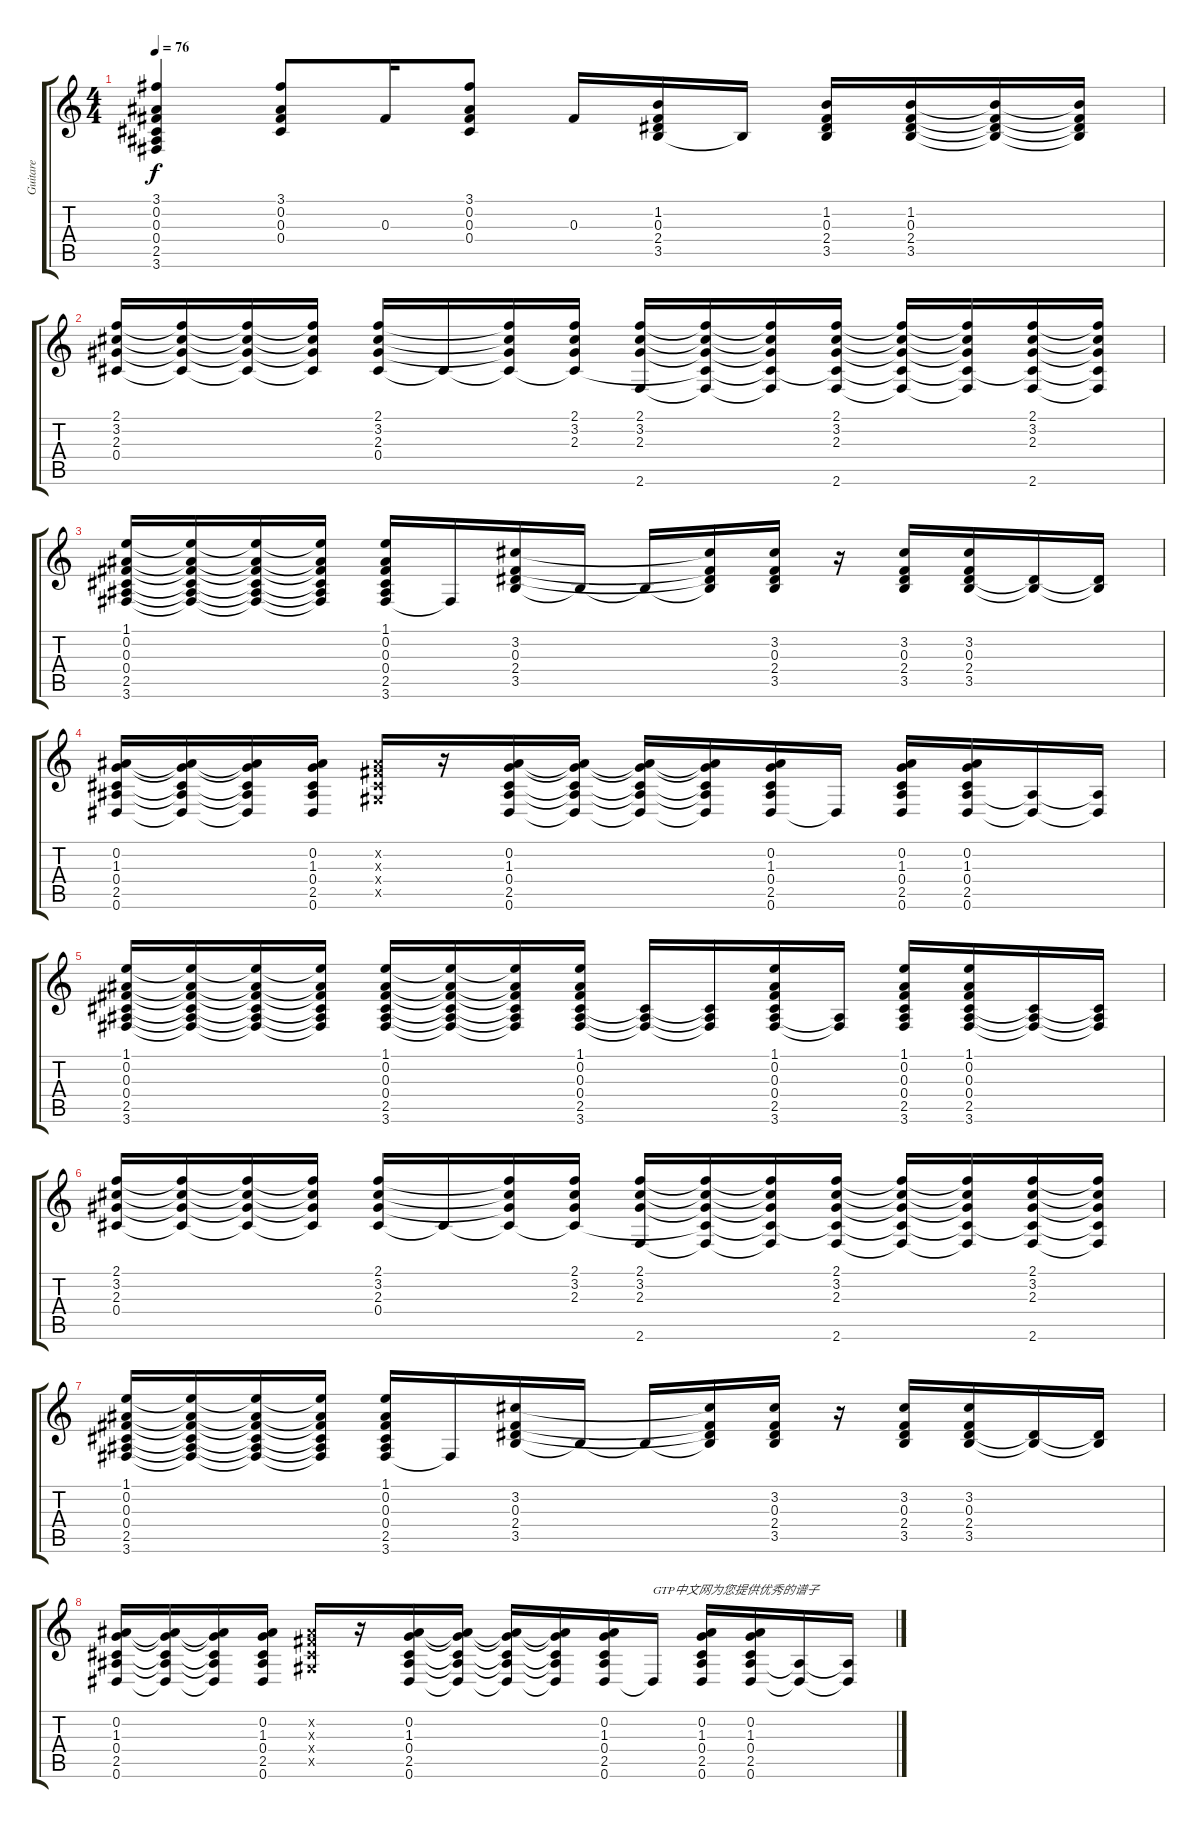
\track ("Guitare" "Guitare") {instrument acousticguitarnylon}
\staff {score tabs}
\tuning (Eb4 Bb3 Gb3 Db3 Ab2 Eb2) {hide}
\ts (4 4)
\tempo 76
\clef g2
\ks c
(3.1{t} 0.2{t} 0.3{t} 0.4{t} 2.5{t} 3.6{t}).4{dy f} (3.1 0.2 0.3 0.4).8 0.3.16 (3.1 0.2 0.3 0.4).8 0.3.16 (1.2 0.3 2.4 3.5).16 3.5{t}.16 (1.2 0.3 2.4 3.5).16 (1.2 0.3 2.4 3.5).16 (1.2{t} 0.3{t} 2.4{t} 3.5{t}).16 (1.2{t} 0.3{t} 2.4{t} 3.5{t}).16 |
(2.1 3.2 2.3 0.4).16 (2.1{t} 3.2{t} 2.3{t} 0.4{t}).16 (2.1{t} 3.2{t} 2.3{t} 0.4{t}).16 (2.1{t} 3.2{t} 2.3{t} 0.4{t}).16 (2.1 3.2 2.3 0.4).16 0.4{t}.16 (2.1{t} 3.2{t} 2.3{t} 0.4{t}).16 (2.1 3.2 2.3 0.4{t}).16 (2.1 3.2 2.3 2.6).16 (2.1{t} 3.2{t} 2.3{t} 0.4{t} 2.6{t}).16 (2.1{t} 3.2{t} 2.3{t} 0.4{t} 2.6{t}).16 (2.1 3.2 2.3 0.4{t} 2.6).16 (2.1{t} 3.2{t} 2.3{t} 0.4{t} 2.6{t}).16 (2.1{t} 3.2{t} 2.3{t} 0.4{t} 2.6{t}).16 (2.1 3.2 2.3 0.4{t} 2.6).16 (2.1{t} 3.2{t} 2.3{t} 0.4{t} 2.6{t}).16 |
(1.1 0.2 0.3 0.4 2.5 3.6).16 (1.1{t} 0.2{t} 0.3{t} 0.4{t} 2.5{t} 3.6{t}).16 (1.1{t} 0.2{t} 0.3{t} 0.4{t} 2.5{t} 3.6{t}).16 (1.1{t} 0.2{t} 0.3{t} 0.4{t} 2.5{t} 3.6{t}).16 (1.1 0.2 0.3 0.4 2.5 3.6).16 3.6{t}.16 (3.2 0.3 2.4 3.5).16 3.5{t}.16 3.5{t}.16 (3.2{t} 0.3{t} 2.4{t} 3.5{t}).16 (3.2 0.3 2.4 3.5).16 r.16 (3.2 0.3 2.4 3.5).16 (3.2 0.3 2.4 3.5).16 (2.4{t} 3.5{t}).16 (2.4{t} 3.5{t}).16 |
(0.2 1.3 0.4 2.5 0.6).16 (0.2{t} 1.3{t} 0.4{t} 2.5{t} 0.6{t}).16 (0.2{t} 1.3{t} 0.4{t} 2.5{t} 0.6{t}).16 (0.2 1.3 0.4 2.5 0.6).16 (0.2{x} 0.3{x} 0.4{x} 0.5{x}).16 r.16 (0.2 1.3 0.4 2.5 0.6).16 (0.2{t} 1.3{t} 0.4{t} 2.5{t} 0.6{t}).16 (0.2{t} 1.3{t} 0.4{t} 2.5{t} 0.6{t}).16 (0.2{t} 1.3{t} 0.4{t} 2.5{t} 0.6{t}).16 (0.2 1.3 0.4 2.5 0.6).16 0.6{t}.16 (0.2 1.3 0.4 2.5 0.6).16 (0.2 1.3 0.4 2.5 0.6).16 (2.5{t} 0.6{t}).16 (2.5{t} 0.6{t}).16 |
(1.1 0.2 0.3 0.4 2.5 3.6).16 (1.1{t} 0.2{t} 0.3{t} 0.4{t} 2.5{t} 3.6{t}).16 (1.1{t} 0.2{t} 0.3{t} 0.4{t} 2.5{t} 3.6{t}).16 (1.1{t} 0.2{t} 0.3{t} 0.4{t} 2.5{t} 3.6{t}).16 (1.1 0.2 0.3 0.4 2.5 3.6).16 (1.1{t} 0.2{t} 0.3{t} 0.4{t} 2.5{t} 3.6{t}).16 (1.1{t} 0.2{t} 0.3{t} 0.4{t} 2.5{t} 3.6{t}).16 (1.1 0.2 0.3 0.4 2.5 3.6).16 (0.4{t} 2.5{t} 3.6{t}).16 (0.4{t} 2.5{t} 3.6{t}).16 (1.1 0.2 0.3 0.4 2.5 3.6).16 (2.5{t} 3.6{t}).16 (1.1 0.2 0.3 0.4 2.5 3.6).16 (1.1 0.2 0.3 0.4 2.5 3.6).16 (0.4{t} 2.5{t} 3.6{t}).16 (0.4{t} 2.5{t} 3.6{t}).16 |
(2.1 3.2 2.3 0.4).16 (2.1{t} 3.2{t} 2.3{t} 0.4{t}).16 (2.1{t} 3.2{t} 2.3{t} 0.4{t}).16 (2.1{t} 3.2{t} 2.3{t} 0.4{t}).16 (2.1 3.2 2.3 0.4).16 0.4{t}.16 (2.1{t} 3.2{t} 2.3{t} 0.4{t}).16 (2.1 3.2 2.3 0.4{t}).16 (2.1 3.2 2.3 2.6).16 (2.1{t} 3.2{t} 2.3{t} 0.4{t} 2.6{t}).16 (2.1{t} 3.2{t} 2.3{t} 0.4{t} 2.6{t}).16 (2.1 3.2 2.3 0.4{t} 2.6).16 (2.1{t} 3.2{t} 2.3{t} 0.4{t} 2.6{t}).16 (2.1{t} 3.2{t} 2.3{t} 0.4{t} 2.6{t}).16 (2.1 3.2 2.3 0.4{t} 2.6).16 (2.1{t} 3.2{t} 2.3{t} 0.4{t} 2.6{t}).16 |
(1.1 0.2 0.3 0.4 2.5 3.6).16 (1.1{t} 0.2{t} 0.3{t} 0.4{t} 2.5{t} 3.6{t}).16 (1.1{t} 0.2{t} 0.3{t} 0.4{t} 2.5{t} 3.6{t}).16 (1.1{t} 0.2{t} 0.3{t} 0.4{t} 2.5{t} 3.6{t}).16 (1.1 0.2 0.3 0.4 2.5 3.6).16 3.6{t}.16 (3.2 0.3 2.4 3.5).16 3.5{t}.16 3.5{t}.16 (3.2{t} 0.3{t} 2.4{t} 3.5{t}).16 (3.2 0.3 2.4 3.5).16 r.16 (3.2 0.3 2.4 3.5).16 (3.2 0.3 2.4 3.5).16 (2.4{t} 3.5{t}).16 (2.4{t} 3.5{t}).16 |
(0.2 1.3 0.4 2.5 0.6).16 (0.2{t} 1.3{t} 0.4{t} 2.5{t} 0.6{t}).16 (0.2{t} 1.3{t} 0.4{t} 2.5{t} 0.6{t}).16 (0.2 1.3 0.4 2.5 0.6).16 (0.2{x} 0.3{x} 0.4{x} 0.5{x}).16 r.16 (0.2 1.3 0.4 2.5 0.6).16 (0.2{t} 1.3{t} 0.4{t} 2.5{t} 0.6{t}).16 (0.2{t} 1.3{t} 0.4{t} 2.5{t} 0.6{t}).16 (0.2{t} 1.3{t} 0.4{t} 2.5{t} 0.6{t}).16 (0.2 1.3 0.4 2.5 0.6).16 0.6{t}.16{txt "GTP中文网为您提供优秀的谱子"} (0.2 1.3 0.4 2.5 0.6).16 (0.2 1.3 0.4 2.5 0.6).16 (2.5{t} 0.6{t}).16 (2.5{t} 0.6{t}).16
